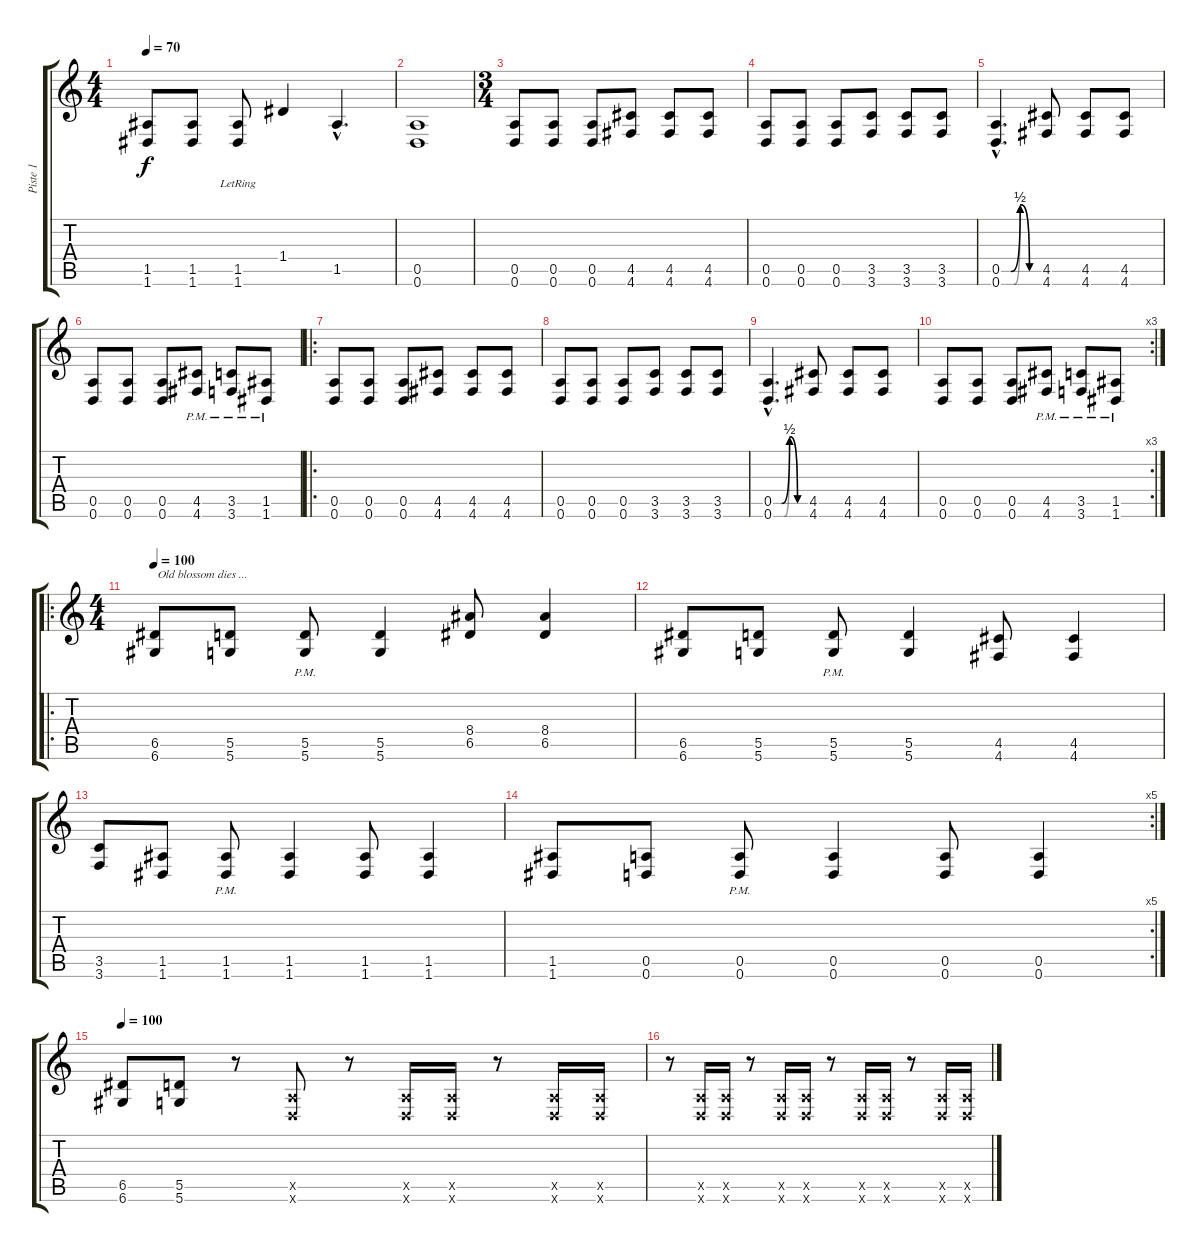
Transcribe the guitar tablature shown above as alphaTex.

\track ("Piste 1" "Piste 1") {instrument distortionguitar}
\staff {score tabs}
\tuning (E4 B3 G3 D3 A2 D2) {hide}
\ts (4 4)
\tempo 70
\clef g2
\ks c
(1.5 1.6).8{dy f} (1.5 1.6).8 (1.5{lr} 1.6{lr}).8 1.4.4 1.5{hac}.4{d} |
(0.5 0.6).1 |
\ts (3 4)
(0.5 0.6).8 (0.5 0.6).8 (0.5 0.6).8 (4.5 4.6).8 (4.5 4.6).8 (4.5 4.6).8 |
(0.5 0.6).8 (0.5 0.6).8 (0.5 0.6).8 (3.5 3.6).8 (3.5 3.6).8 (3.5 3.6).8 |
(0.5{be (custom 0 0 15 0 30 2 45 0 60 0) hac} 0.6{be (custom 0 0 15 0 20 0 30 2 45 0 60 0) hac}).4{d} (4.5 4.6).8 (4.5 4.6).8 (4.5 4.6).8 |
(0.5 0.6).8 (0.5 0.6).8 (0.5 0.6).8 (4.5{pm} 4.6{pm}).8 (3.5{pm} 3.6{pm}).8 (1.5{pm} 1.6{pm}).8 |
\ro
(0.5 0.6).8 (0.5 0.6).8 (0.5 0.6).8 (4.5 4.6).8 (4.5 4.6).8 (4.5 4.6).8 |
(0.5 0.6).8 (0.5 0.6).8 (0.5 0.6).8 (3.5 3.6).8 (3.5 3.6).8 (3.5 3.6).8 |
(0.5{be (custom 0 0 15 0 30 2 45 0 60 0) hac} 0.6{be (custom 0 0 15 0 20 0 30 2 45 0 60 0) hac}).4{d} (4.5 4.6).8 (4.5 4.6).8 (4.5 4.6).8 |
\rc 3
(0.5 0.6).8 (0.5 0.6).8 (0.5 0.6).8 (4.5{pm} 4.6{pm}).8 (3.5{pm} 3.6{pm}).8 (1.5{pm} 1.6{pm}).8 |
\ro
\ts (4 4)
\tempo 100
(6.5 6.6).8{txt " Old blossom dies ..."} (5.5 5.6).8 (5.5{pm} 5.6{pm}).8 (5.5 5.6).4 (8.4 6.5).8 (8.4 6.5).4 |
(6.5 6.6).8 (5.5 5.6).8 (5.5{pm} 5.6{pm}).8 (5.5 5.6).4 (4.5 4.6).8 (4.5 4.6).4 |
(3.5 3.6).8 (1.5 1.6).8 (1.5{pm} 1.6{pm}).8 (1.5 1.6).4 (1.5 1.6).8 (1.5 1.6).4 |
\rc 5
(1.5 1.6).8 (0.5 0.6).8 (0.5{pm} 0.6{pm}).8 (0.5 0.6).4 (0.5 0.6).8 (0.5 0.6).4 |
\tempo 100
(6.5 6.6).8 (5.5 5.6).8 r.8 (0.5{x} 0.6{x}).8 r.8 (0.5{x} 0.6{x}).16 (0.5{x} 0.6{x}).16 r.8 (0.5{x} 0.6{x}).16 (0.5{x} 0.6{x}).16 |
r.8 (0.5{x} 0.6{x}).16 (0.5{x} 0.6{x}).16 r.8 (0.5{x} 0.6{x}).16 (0.5{x} 0.6{x}).16 r.8 (0.5{x} 0.6{x}).16 (0.5{x} 0.6{x}).16 r.8 (0.5{x} 0.6{x}).16 (0.5{x} 0.6{x}).16
